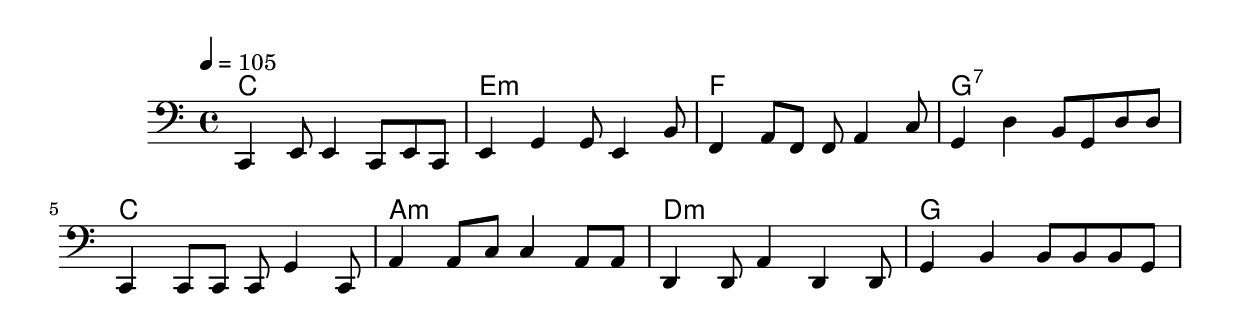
% Mon Dec 05 16:53:16 CET 2016

\version "2.18.1"

\header { }

\layout { }

\paper { }

\score {
<<
  
  <<
    \new ChordNames { \tempo 4 = 105 < c e g >1 | < e g b >1 | < f a c' >1 | < g b d' f' >1 | < c e g >1 | < a c' e' >1 | < d f a >1 | < g b d' >1 | } 
    { \set Voice.midiInstrument = #"electric bass (pick)" \clef bass c,4 e,8 e,4 c,8 e,8 c,8   | e,4 g,4 g,8 e,4 b,8   | f,4 a,8 f,8 f,8 a,4 c8   | g,4 d4 b,8 g,8 d8 d8   | c,4 c,8 c,8 c,8 g,4 c,8   | a,4 a,8 c8 c4 a,8 a,8   | d,4 d,8 a,4 d,4 d,8   | g,4 b,4 b,8 b,8 b,8 g,8   | } 
  >> 
>>
\layout { }
\midi {
  \context {
    \Staff
    \remove "Staff_performer"
  }
  \context {
    \Voice
    \consists "Staff_performer"
  }
}
}